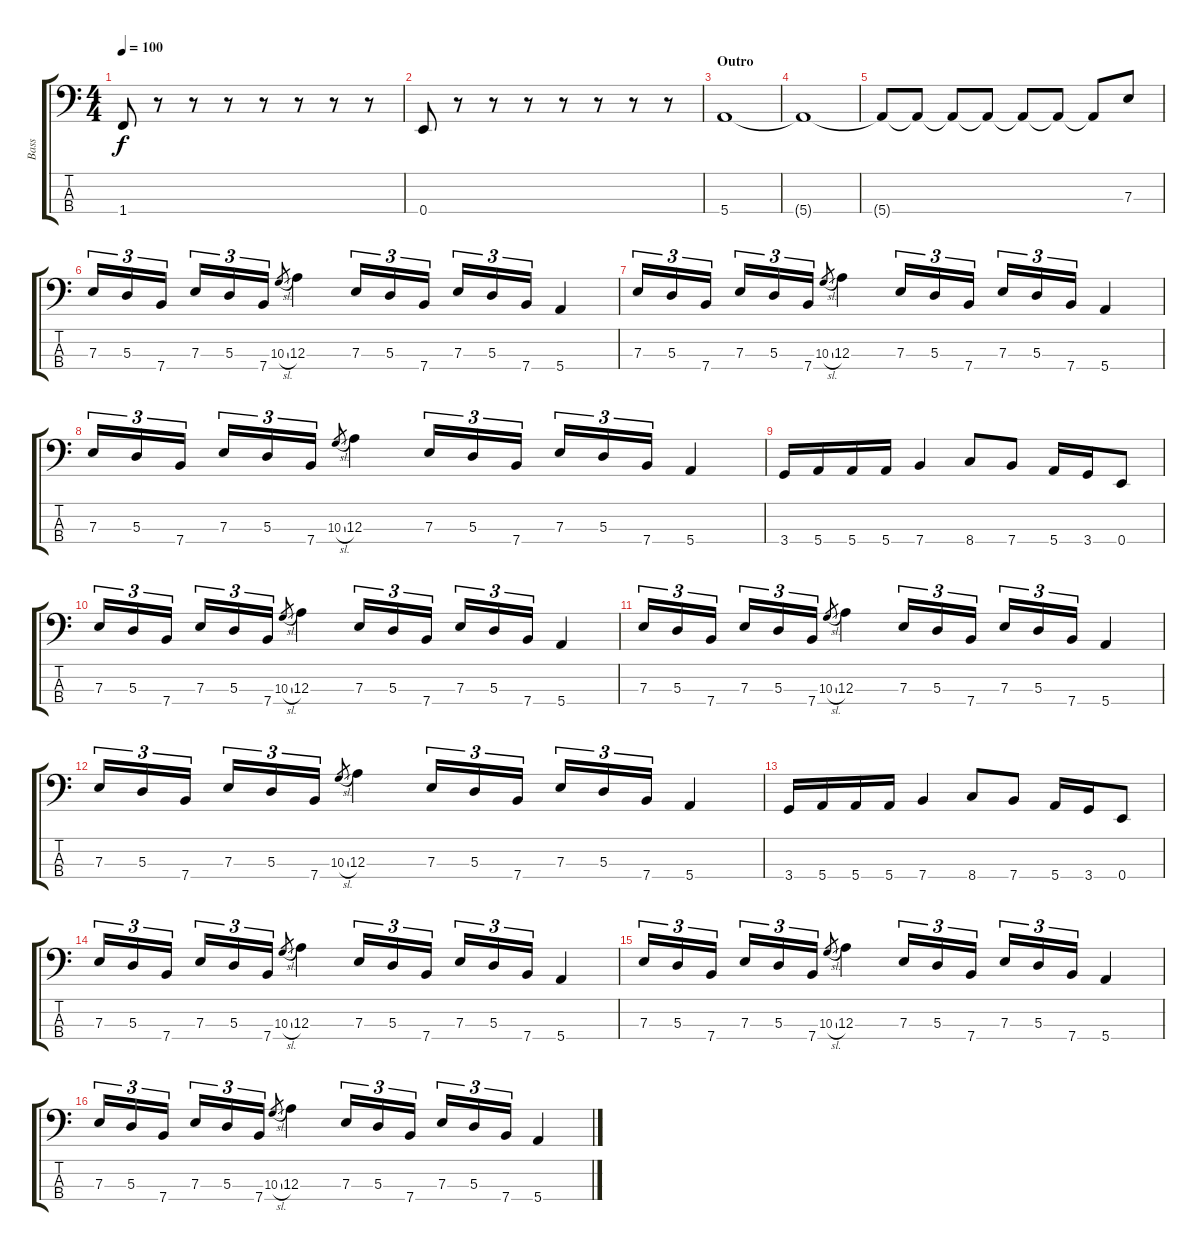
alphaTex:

\track ("Bass" "Bass") {instrument electricbassfinger}
\staff {score tabs}
\tuning (G2 D2 A1 E1) {hide}
\ts (4 4)
\tempo 100
\clef f4
\ks c
1.4.8{dy f} r.8 r.8 r.8 r.8 r.8 r.8 r.8 |
0.4.8 r.8 r.8 r.8 r.8 r.8 r.8 r.8 |
\section ("" "Outro")
5.4.1 |
5.4{t}.1 |
5.4{t}.8 5.4{t}.8 5.4{t}.8 5.4{t}.8 5.4{t}.8 5.4{t}.8 5.4{t}.8 7.3.8 |
7.3.16{tu (3 2)} 5.3.16{tu (3 2)} 7.4.16{tu (3 2)} 7.3.16{tu (3 2)} 5.3.16{tu (3 2)} 7.4.16{tu (3 2)} 10.3{sl}.8{gr} 12.3.4 7.3.16{tu (3 2)} 5.3.16{tu (3 2)} 7.4.16{tu (3 2)} 7.3.16{tu (3 2)} 5.3.16{tu (3 2)} 7.4.16{tu (3 2)} 5.4.4 |
7.3.16{tu (3 2)} 5.3.16{tu (3 2)} 7.4.16{tu (3 2)} 7.3.16{tu (3 2)} 5.3.16{tu (3 2)} 7.4.16{tu (3 2)} 10.3{sl}.8{gr} 12.3.4 7.3.16{tu (3 2)} 5.3.16{tu (3 2)} 7.4.16{tu (3 2)} 7.3.16{tu (3 2)} 5.3.16{tu (3 2)} 7.4.16{tu (3 2)} 5.4.4 |
7.3.16{tu (3 2)} 5.3.16{tu (3 2)} 7.4.16{tu (3 2)} 7.3.16{tu (3 2)} 5.3.16{tu (3 2)} 7.4.16{tu (3 2)} 10.3{sl}.8{gr} 12.3.4 7.3.16{tu (3 2)} 5.3.16{tu (3 2)} 7.4.16{tu (3 2)} 7.3.16{tu (3 2)} 5.3.16{tu (3 2)} 7.4.16{tu (3 2)} 5.4.4 |
3.4.16 5.4.16 5.4.16 5.4.16 7.4.4 8.4.8 7.4.8 5.4.16 3.4.16 0.4.8 |
7.3.16{tu (3 2)} 5.3.16{tu (3 2)} 7.4.16{tu (3 2)} 7.3.16{tu (3 2)} 5.3.16{tu (3 2)} 7.4.16{tu (3 2)} 10.3{sl}.8{gr} 12.3.4 7.3.16{tu (3 2)} 5.3.16{tu (3 2)} 7.4.16{tu (3 2)} 7.3.16{tu (3 2)} 5.3.16{tu (3 2)} 7.4.16{tu (3 2)} 5.4.4 |
7.3.16{tu (3 2)} 5.3.16{tu (3 2)} 7.4.16{tu (3 2)} 7.3.16{tu (3 2)} 5.3.16{tu (3 2)} 7.4.16{tu (3 2)} 10.3{sl}.8{gr} 12.3.4 7.3.16{tu (3 2)} 5.3.16{tu (3 2)} 7.4.16{tu (3 2)} 7.3.16{tu (3 2)} 5.3.16{tu (3 2)} 7.4.16{tu (3 2)} 5.4.4 |
7.3.16{tu (3 2)} 5.3.16{tu (3 2)} 7.4.16{tu (3 2)} 7.3.16{tu (3 2)} 5.3.16{tu (3 2)} 7.4.16{tu (3 2)} 10.3{sl}.8{gr} 12.3.4 7.3.16{tu (3 2)} 5.3.16{tu (3 2)} 7.4.16{tu (3 2)} 7.3.16{tu (3 2)} 5.3.16{tu (3 2)} 7.4.16{tu (3 2)} 5.4.4 |
3.4.16 5.4.16 5.4.16 5.4.16 7.4.4 8.4.8 7.4.8 5.4.16 3.4.16 0.4.8 |
7.3.16{tu (3 2)} 5.3.16{tu (3 2)} 7.4.16{tu (3 2)} 7.3.16{tu (3 2)} 5.3.16{tu (3 2)} 7.4.16{tu (3 2)} 10.3{sl}.8{gr} 12.3.4 7.3.16{tu (3 2)} 5.3.16{tu (3 2)} 7.4.16{tu (3 2)} 7.3.16{tu (3 2)} 5.3.16{tu (3 2)} 7.4.16{tu (3 2)} 5.4.4 |
7.3.16{tu (3 2)} 5.3.16{tu (3 2)} 7.4.16{tu (3 2)} 7.3.16{tu (3 2)} 5.3.16{tu (3 2)} 7.4.16{tu (3 2)} 10.3{sl}.8{gr} 12.3.4 7.3.16{tu (3 2)} 5.3.16{tu (3 2)} 7.4.16{tu (3 2)} 7.3.16{tu (3 2)} 5.3.16{tu (3 2)} 7.4.16{tu (3 2)} 5.4.4 |
7.3.16{tu (3 2)} 5.3.16{tu (3 2)} 7.4.16{tu (3 2)} 7.3.16{tu (3 2)} 5.3.16{tu (3 2)} 7.4.16{tu (3 2)} 10.3{sl}.8{gr} 12.3.4 7.3.16{tu (3 2)} 5.3.16{tu (3 2)} 7.4.16{tu (3 2)} 7.3.16{tu (3 2)} 5.3.16{tu (3 2)} 7.4.16{tu (3 2)} 5.4.4
